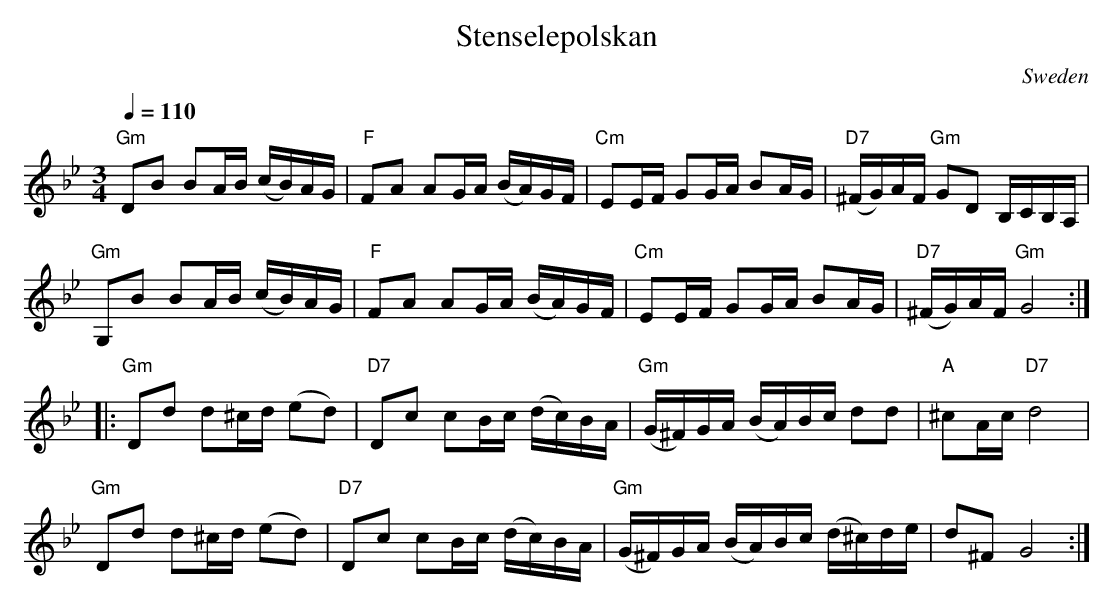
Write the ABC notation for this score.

X:1
T:Stenselepolskan
L:1/16
M:3/4
O:Sweden
Q:1/4=110
K:G minor
"Gm"D2B2 B2AB (cB)AG|"F"F2A2 A2GA (BA)GF|\
"Cm"E2EF G2GA B2AG|"D7"(^FG)AF "Gm"G2D2  B,CB,A,|
"Gm"G,2B2 B2AB (cB)AG|"F"F2A2 A2GA (BA)GF|\
"Cm"E2EF G2GA B2AG|"D7"(^FG)AF "Gm"G8::
"Gm"D2d2 d2^cd (e2d2)|"D7"D2c2 c2Bc (dc)BA|\
"Gm"(G^F)GA (BA)Bc d2d2|"A"^c2Ac "D7"d8|
"Gm"D2d2 d2^cd (e2d2)|"D7"D2c2 c2Bc (dc)BA|\
"Gm"(G^F)GA (BA)Bc (d^c)de|d2^F2 G8:|
